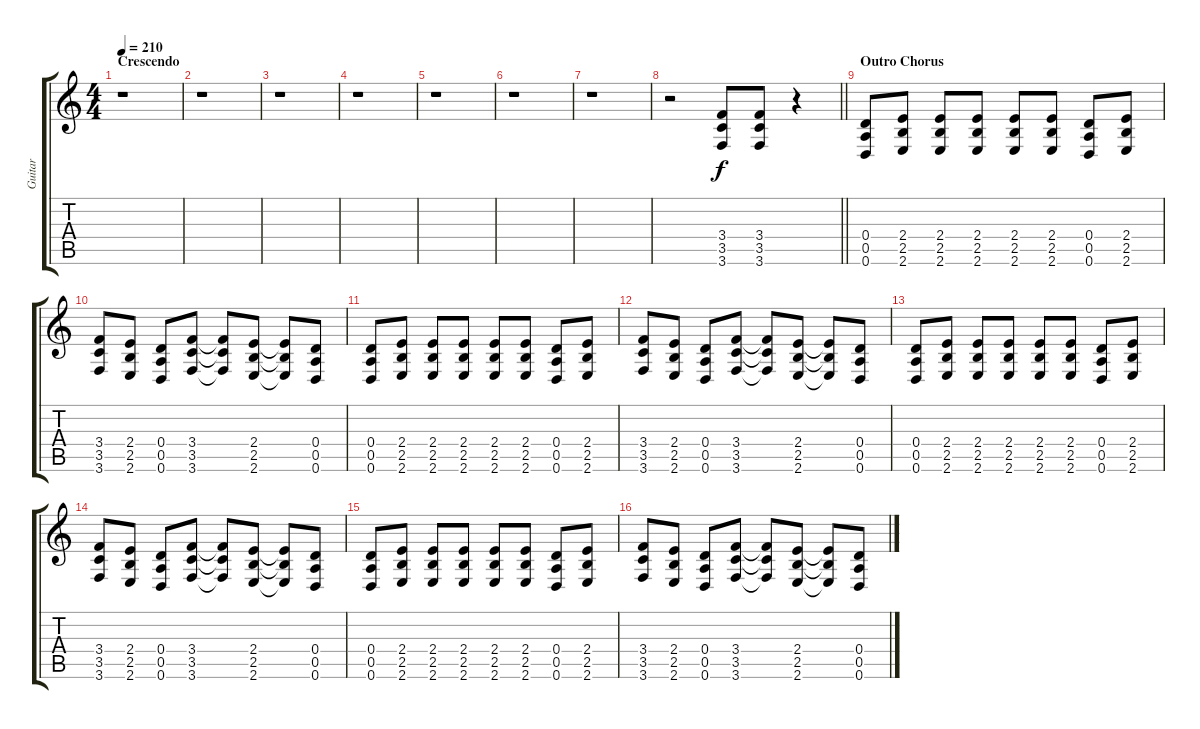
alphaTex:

\track ("Guitar" "Guitar") {instrument distortionguitar}
\staff {score tabs}
\tuning (E4 B3 G3 D3 A2 D2) {hide}
\ts (4 4)
\section ("" "Crescendo")
\tempo 210
\clef g2
\ks c
r.1{dy f} |
r.1 |
r.1 |
r.1 |
r.1 |
r.1 |
r.1 |
\barLineRight lightlight
r.2 (3.4 3.5 3.6).8{instrument distortionguitar} (3.4 3.5 3.6).8 r.4 |
\section ("" "Outro Chorus")
(0.4 0.5 0.6).8 (2.4 2.5 2.6).8 (2.4 2.5 2.6).8 (2.4 2.5 2.6).8 (2.4 2.5 2.6).8 (2.4 2.5 2.6).8 (0.4 0.5 0.6).8 (2.4 2.5 2.6).8 |
(3.4 3.5 3.6).8 (2.4 2.5 2.6).8 (0.4 0.5 0.6).8 (3.4 3.5 3.6).8 (3.4{t} 3.5{t} 3.6{t}).8 (2.4 2.5 2.6).8 (2.4{t} 2.5{t} 2.6{t}).8 (0.4 0.5 0.6).8 |
(0.4 0.5 0.6).8 (2.4 2.5 2.6).8 (2.4 2.5 2.6).8 (2.4 2.5 2.6).8 (2.4 2.5 2.6).8 (2.4 2.5 2.6).8 (0.4 0.5 0.6).8 (2.4 2.5 2.6).8 |
(3.4 3.5 3.6).8 (2.4 2.5 2.6).8 (0.4 0.5 0.6).8 (3.4 3.5 3.6).8 (3.4{t} 3.5{t} 3.6{t}).8 (2.4 2.5 2.6).8 (2.4{t} 2.5{t} 2.6{t}).8 (0.4 0.5 0.6).8 |
(0.4 0.5 0.6).8 (2.4 2.5 2.6).8 (2.4 2.5 2.6).8 (2.4 2.5 2.6).8 (2.4 2.5 2.6).8 (2.4 2.5 2.6).8 (0.4 0.5 0.6).8 (2.4 2.5 2.6).8 |
(3.4 3.5 3.6).8 (2.4 2.5 2.6).8 (0.4 0.5 0.6).8 (3.4 3.5 3.6).8 (3.4{t} 3.5{t} 3.6{t}).8 (2.4 2.5 2.6).8 (2.4{t} 2.5{t} 2.6{t}).8 (0.4 0.5 0.6).8 |
(0.4 0.5 0.6).8 (2.4 2.5 2.6).8 (2.4 2.5 2.6).8 (2.4 2.5 2.6).8 (2.4 2.5 2.6).8 (2.4 2.5 2.6).8 (0.4 0.5 0.6).8 (2.4 2.5 2.6).8 |
(3.4 3.5 3.6).8 (2.4 2.5 2.6).8 (0.4 0.5 0.6).8 (3.4 3.5 3.6).8 (3.4{t} 3.5{t} 3.6{t}).8 (2.4 2.5 2.6).8 (2.4{t} 2.5{t} 2.6{t}).8 (0.4 0.5 0.6).8
